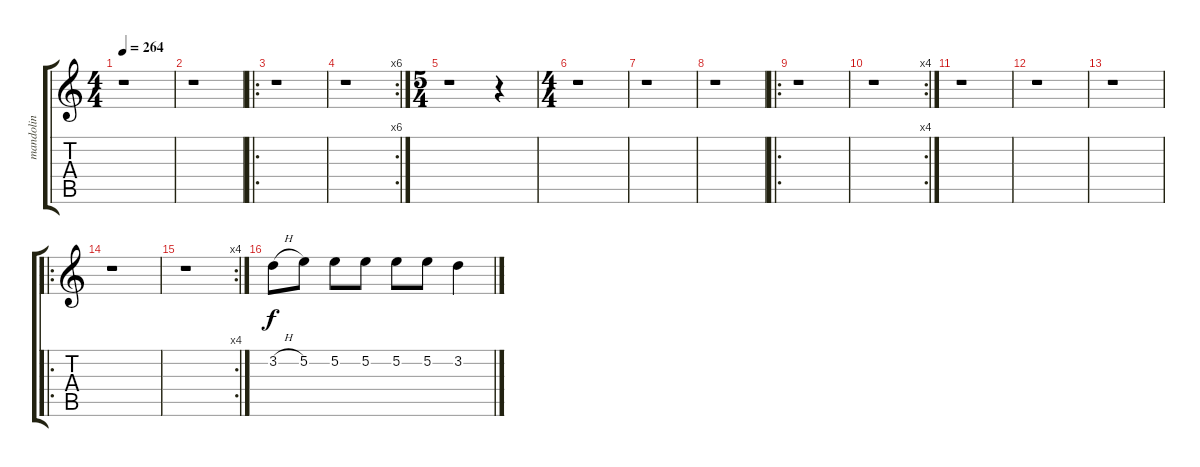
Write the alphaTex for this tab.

\track ("mandolin" "mandolin") {instrument banjo}
\staff {score tabs}
\tuning (E4 B3 G3 D3 A2 E2) {hide}
\displaytranspose 12
\ts (4 4)
\tempo 264
\clef g2
\ks c
r.1{dy f} |
r.1 |
\ro
r.1 |
\rc 6
r.1 |
\ts (5 4)
r.1 r.4 |
\ts (4 4)
r.1 |
r.1 |
r.1 |
\ro
r.1 |
\rc 4
r.1 |
r.1 |
r.1 |
r.1 |
\ro
r.1 |
\rc 4
r.1 |
3.2{h}.8 5.2.8 5.2.8 5.2.8 5.2.8 5.2.8 3.2.4
